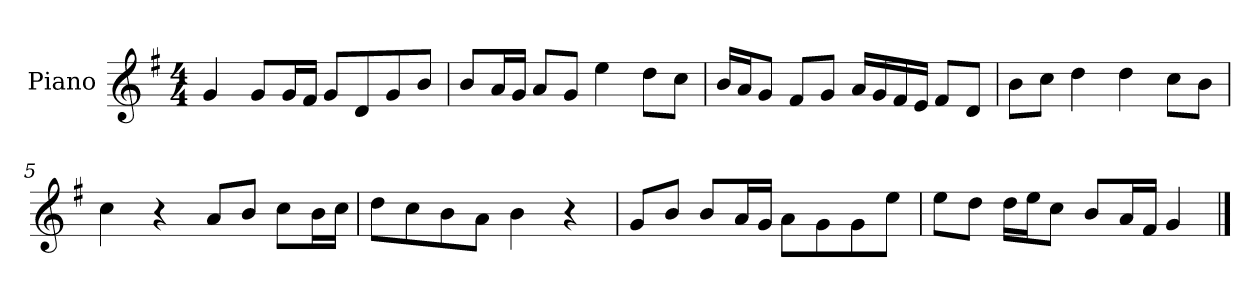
**kern
*part1
*staff1
*I"Piano
*I'P-no
*clefG2
*k[f#]
*M4/4
*MM90
=1
4g/
8g/L
16g/L
16f#/JJ
8g/L
8d/
8g/
8b/J
=2
8b/L
16a/L
16g/JJ
8a/L
8g/J
4ee\
8dd\L
8cc\J
=3
16b/LL
16a/J
8g/J
8f#/L
8g/J
16a/LL
16g/
16f#/
16e/JJ
8f#/L
8d/J
=4
8b\L
8cc\J
4dd\
4dd\
8cc\L
8b\J
=5
4cc\
4r
8a/L
8b/J
8cc\L
16b\L
16cc\JJ
!!LO:LB:g=z
=6
8dd\L
8cc\
8b\
8a\J
4b\
4r
=7
8g/L
8b/J
8b/L
16a/L
16g/JJ
8a\L
8g\
8g\
8ee\J
=8
8ee\L
8dd\J
16dd\LL
16ee\J
8cc\J
8b/L
16a/L
16f#/JJ
4g/
==
*-
